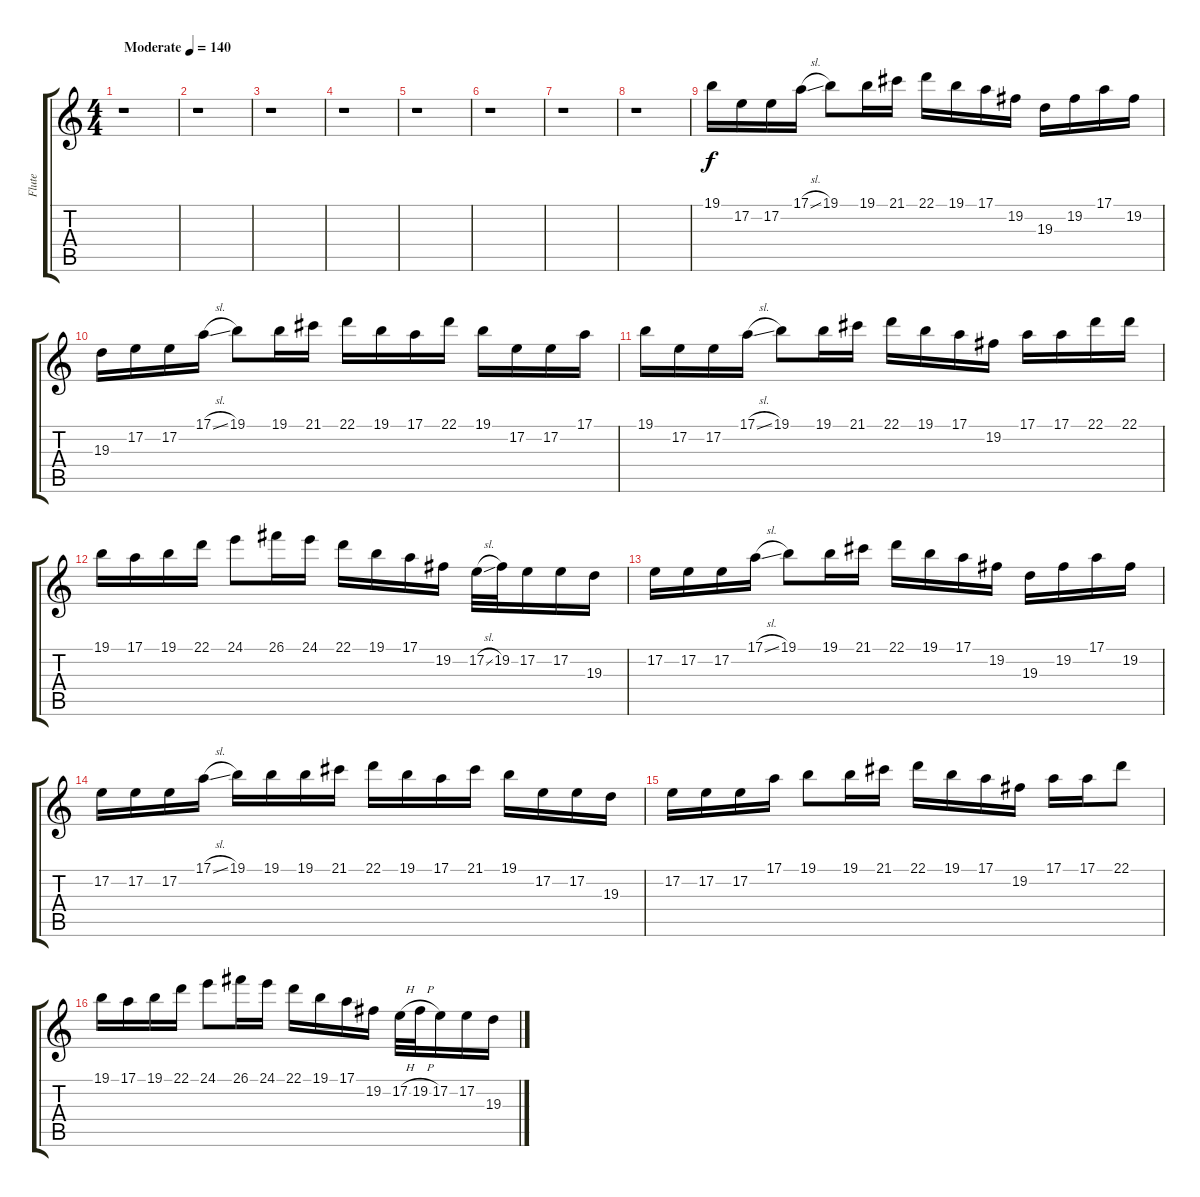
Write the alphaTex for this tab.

\track ("Flute" "Flute") {instrument piccolo}
\staff {score tabs}
\tuning (E4 B3 G3 D3 A2 E2) {hide}
\ts (4 4)
\tempo (140 "Moderate")
\clef g2
\ks c
r.1{dy f instrument piccolo} |
r.1 |
r.1 |
r.1 |
r.1 |
r.1 |
r.1 |
r.1 |
19.1.16 17.2.16 17.2.16 17.1{sl}.16 19.1.8 19.1.16 21.1.16 22.1.16 19.1.16 17.1.16 19.2.16 19.3.16 19.2.16 17.1.16 19.2.16 |
19.3.16 17.2.16 17.2.16 17.1{sl}.16 19.1.8 19.1.16 21.1.16 22.1.16 19.1.16 17.1.16 22.1.16 19.1.16 17.2.16 17.2.16 17.1.16 |
19.1.16 17.2.16 17.2.16 17.1{sl}.16 19.1.8 19.1.16 21.1.16 22.1.16 19.1.16 17.1.16 19.2.16 17.1.16 17.1.16 22.1.16 22.1.16 |
19.1.16 17.1.16 19.1.16 22.1.16 24.1.8 26.1.16 24.1.16 22.1.16 19.1.16 17.1.16 19.2.16 17.2{sl}.32 19.2.32 17.2.16 17.2.16 19.3.16 |
17.2.16 17.2.16 17.2.16 17.1{sl}.16 19.1.8 19.1.16 21.1.16 22.1.16 19.1.16 17.1.16 19.2.16 19.3.16 19.2.16 17.1.16 19.2.16 |
17.2.16 17.2.16 17.2.16 17.1{sl}.16 19.1.16 19.1.16 19.1.16 21.1.16 22.1.16 19.1.16 17.1.16 21.1.16 19.1.16 17.2.16 17.2.16 19.3.16 |
17.2.16 17.2.16 17.2.16 17.1.16 19.1.8 19.1.16 21.1.16 22.1.16 19.1.16 17.1.16 19.2.16 17.1.16 17.1.16 22.1.8 |
19.1.16 17.1.16 19.1.16 22.1.16 24.1.8 26.1.16 24.1.16 22.1.16 19.1.16 17.1.16 19.2.16 17.2{h}.32 19.2{h}.32 17.2.16 17.2.16 19.3.16
